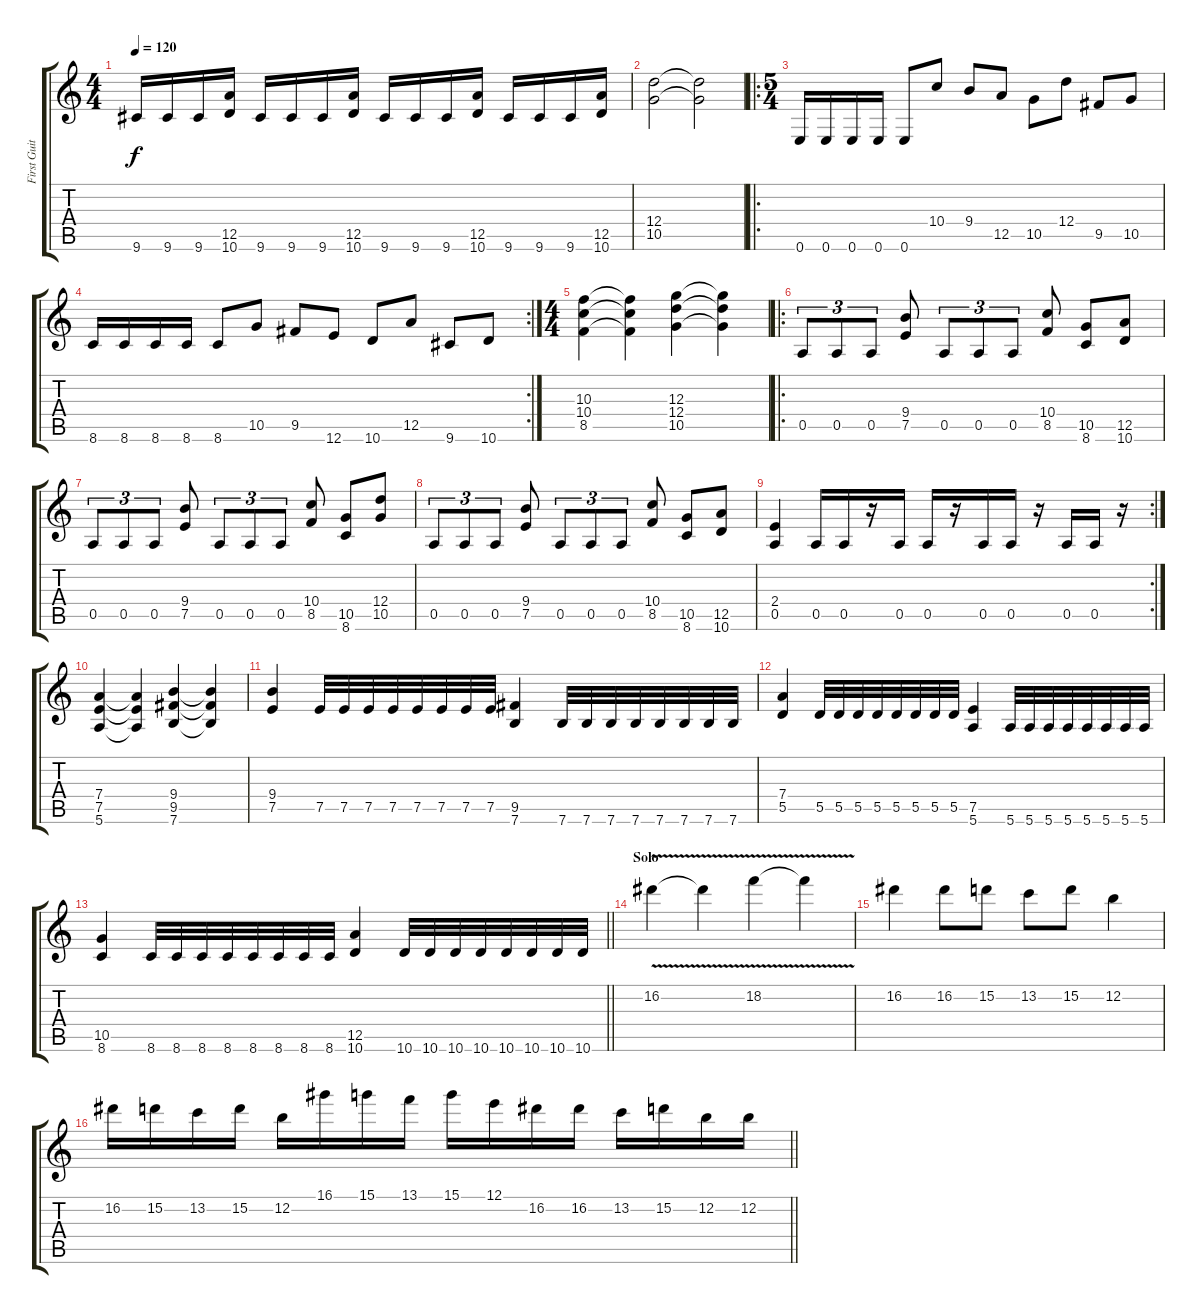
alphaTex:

\track ("First Guitar" "First Guit") {instrument overdrivenguitar}
\staff {score tabs}
\tuning (E4 B3 G3 D3 A2 E2) {hide}
\ts (4 4)
\tempo 120
\clef g2
\ks c
9.6.16{dy f} 9.6.16 9.6.16 (12.5 10.6).16 9.6.16 9.6.16 9.6.16 (12.5 10.6).16 9.6.16 9.6.16 9.6.16 (12.5 10.6).16 9.6.16 9.6.16 9.6.16 (12.5 10.6).16 |
(12.4 10.5).2 (12.4{t} 10.5{t}).2 |
\ro
\ts (5 4)
0.6.16 0.6.16 0.6.16 0.6.16 0.6.8 10.4.8 9.4.8 12.5.8 10.5.8 12.4.8 9.5.8 10.5.8 |
\rc 2
8.6.16 8.6.16 8.6.16 8.6.16 8.6.8 10.5.8 9.5.8 12.6.8 10.6.8 12.5.8 9.6.8 10.6.8 |
\ts (4 4)
(10.3 10.4 8.5).4 (10.3{t} 10.4{t} 8.5{t}).4 (12.3 12.4 10.5).4 (12.3{t} 12.4{t} 10.5{t}).4 |
\ro
0.5.8{tu (3 2)} 0.5.8{tu (3 2)} 0.5.8{tu (3 2)} (9.4 7.5).8 0.5.8{tu (3 2)} 0.5.8{tu (3 2)} 0.5.8{tu (3 2)} (10.4 8.5).8 (10.5 8.6).8 (12.5 10.6).8 |
0.5.8{tu (3 2)} 0.5.8{tu (3 2)} 0.5.8{tu (3 2)} (9.4 7.5).8 0.5.8{tu (3 2)} 0.5.8{tu (3 2)} 0.5.8{tu (3 2)} (10.4 8.5).8 (10.5 8.6).8 (12.4 10.5).8 |
0.5.8{tu (3 2)} 0.5.8{tu (3 2)} 0.5.8{tu (3 2)} (9.4 7.5).8 0.5.8{tu (3 2)} 0.5.8{tu (3 2)} 0.5.8{tu (3 2)} (10.4 8.5).8 (10.5 8.6).8 (12.5 10.6).8 |
\rc 2
(2.4 0.5).4 0.5.16 0.5.16 r.16 0.5.16 0.5.16 r.16 0.5.16 0.5.16 r.16 0.5.16 0.5.16 r.16 |
(7.4 7.5 5.6).4 (7.4{t} 7.5{t} 5.6{t}).4 (9.4 9.5 7.6).4 (9.4{t} 9.5{t} 7.6{t}).4 |
(9.4 7.5).4 7.5.32 7.5.32 7.5.32 7.5.32 7.5.32 7.5.32 7.5.32 7.5.32 (9.5 7.6).4 7.6.32 7.6.32 7.6.32 7.6.32 7.6.32 7.6.32 7.6.32 7.6.32 |
(7.4 5.5).4 5.5.32 5.5.32 5.5.32 5.5.32 5.5.32 5.5.32 5.5.32 5.5.32 (7.5 5.6).4 5.6.32 5.6.32 5.6.32 5.6.32 5.6.32 5.6.32 5.6.32 5.6.32 |
\barLineRight lightlight
(10.5 8.6).4 8.6.32 8.6.32 8.6.32 8.6.32 8.6.32 8.6.32 8.6.32 8.6.32 (12.5 10.6).4 10.6.32 10.6.32 10.6.32 10.6.32 10.6.32 10.6.32 10.6.32 10.6.32 |
\section ("" "Solo")
16.2{v}.4{balance 8} 16.2{t}.4 18.2{v}.4 18.2{t}.4 |
16.2.4 16.2.8 15.2.8 13.2.8 15.2.8 12.2.4 |
\barLineRight lightlight
16.2.16 15.2.16 13.2.16 15.2.16 12.2.16 16.1.16 15.1.16 13.1.16 15.1.16 12.1.16 16.2.16 16.2.16 13.2.16 15.2.16 12.2.16 12.2.16
